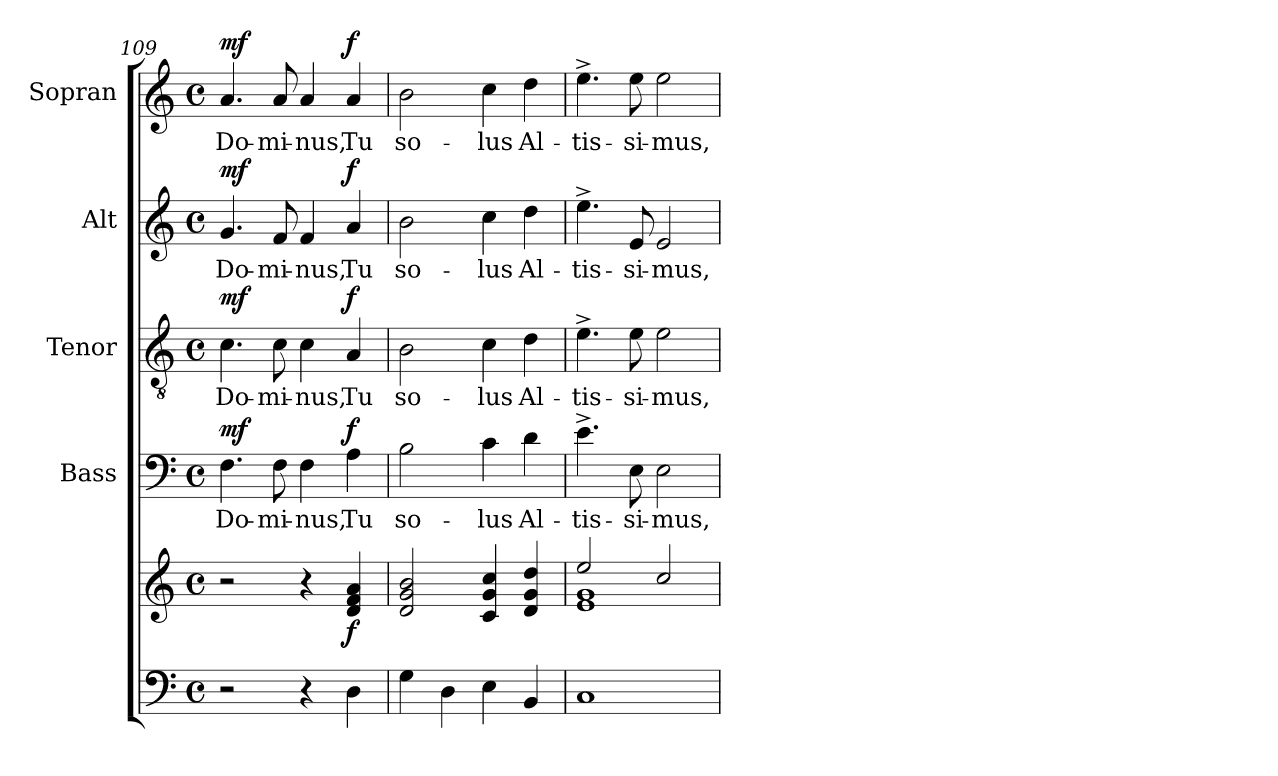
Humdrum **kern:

**kern	**kern	**dynam	**kern	**text	**dynam	**kern	**text	**dynam	**kern	**text	**dynam	**kern	**text	**dynam
*part5	*part5	*part5	*part4	*part4	*part4	*part3	*part3	*part3	*part2	*part2	*part2	*part1	*part1	*part1
*staff6	*staff5	*staff5/6	*staff4	*staff4	*staff4	*staff3	*staff3	*staff3	*staff2	*staff2	*staff2	*staff1	*staff1	*staff1
*	*	*	*I"Bass	*	*	*I"Tenor	*	*	*I"Alt	*	*	*I"Sopran	*	*
*	*	*	*I'B.	*	*	*I'T.	*	*	*I'A.	*	*	*I'S.	*	*
*clefF4	*clefG2	*	*clefF4	*	*	*clefGv2	*	*	*clefG2	*	*	*clefG2	*	*
*k[]	*k[]	*	*k[]	*	*	*k[]	*	*	*k[]	*	*	*k[]	*	*
*C:	*C:	*	*C:	*	*	*C:	*	*	*C:	*	*	*C:	*	*
*M4/4	*M4/4	*	*M4/4	*	*	*M4/4	*	*	*M4/4	*	*	*M4/4	*	*
*met(c)	*met(c)	*	*met(c)	*	*	*met(c)	*	*	*met(c)	*	*	*met(c)	*	*
=109	=109	=109	=109	=109	=109	=109	=109	=109	=109	=109	=109	=109	=109	=109
!	!	!	!	!LO:LY:b	!LO:DY:a	!	!LO:LY:b	!LO:DY:a	!	!LO:LY:b	!LO:DY:a	!	!LO:LY:b	!LO:DY:a
2r	2r	.	4.F\	Do-	mf	4.c\	Do-	mf	4.g/	Do-	mf	4.a/	Do-	mf
!	!	!	!	!LO:LY:b	!	!	!LO:LY:b	!	!	!LO:LY:b	!	!	!LO:LY:b	!
.	.	.	8F\	-mi-	.	8c\	-mi-	.	8f/	-mi-	.	8a/	-mi-	.
!	!	!	!	!LO:LY:b	!	!	!LO:LY:b	!	!	!LO:LY:b	!	!	!LO:LY:b	!
4r	4r	.	4F\	-nus,	.	4c\	-nus,	.	4f/	-nus,	.	4a/	-nus,	.
!	!	!LO:DY:b	!	!LO:LY:b	!LO:DY:a	!	!LO:LY:b	!LO:DY:a	!	!LO:LY:b	!LO:DY:a	!	!LO:LY:b	!LO:DY:a
4D\	4d/ 4f/ 4a/	f	4A\	Tu	f	4A/	Tu	f	4a/	Tu	f	4a/	Tu	f
=110	=110	=110	=110	=110	=110	=110	=110	=110	=110	=110	=110	=110	=110	=110
!	!	!	!	!LO:LY:b	!	!	!LO:LY:b	!	!	!LO:LY:b	!	!	!LO:LY:b	!
4G\	2d/ 2g/ 2b/	.	2B\	so-	.	2B\	so-	.	2b\	so-	.	2b\	so-	.
4D\	.	.	.	.	.	.	.	.	.	.	.	.	.	.
!	!	!	!	!LO:LY:b	!	!	!LO:LY:b	!	!	!LO:LY:b	!	!	!LO:LY:b	!
4E\	4c/ 4g/ 4cc/	.	4c\	-lus	.	4c\	-lus	.	4cc\	-lus	.	4cc\	-lus	.
!	!	!	!	!LO:LY:b	!	!	!LO:LY:b	!	!	!LO:LY:b	!	!	!LO:LY:b	!
4BB/	4d/ 4g/ 4dd/	.	4d\	Al-	.	4d\	Al-	.	4dd\	Al-	.	4dd\	Al-	.
=111	=111	=111	=111	=111	=111	=111	=111	=111	=111	=111	=111	=111	=111	=111
*	*^	*	*	*	*	*	*	*	*	*	*	*	*	*
!	!	!	!	!	!LO:LY:b	!	!	!LO:LY:b	!	!	!LO:LY:b	!	!	!LO:LY:b	!
1C	2ee/	1e 1g	.	4.e^>\	-tis-	.	4.e^>\	-tis-	.	4.ee^>\	-tis-	.	4.ee^>\	-tis-	.
!	!	!	!	!	!LO:LY:b	!	!	!LO:LY:b	!	!	!LO:LY:b	!	!	!LO:LY:b	!
.	.	.	.	8E\	-si-	.	8e\	-si-	.	8e/	-si-	.	8ee\	-si-	.
!	!	!	!	!	!LO:LY:b	!	!	!LO:LY:b	!	!	!LO:LY:b	!	!	!LO:LY:b	!
.	2cc/	.	.	2E\	-mus,	.	2e\	-mus,	.	2e/	-mus,	.	2ee\	-mus,	.
*	*v	*v	*	*	*	*	*	*	*	*	*	*	*	*	*
=	=	=	=	=	=	=	=	=	=	=	=	=	=	=
*-	*-	*-	*-	*-	*-	*-	*-	*-	*-	*-	*-	*-	*-	*-
